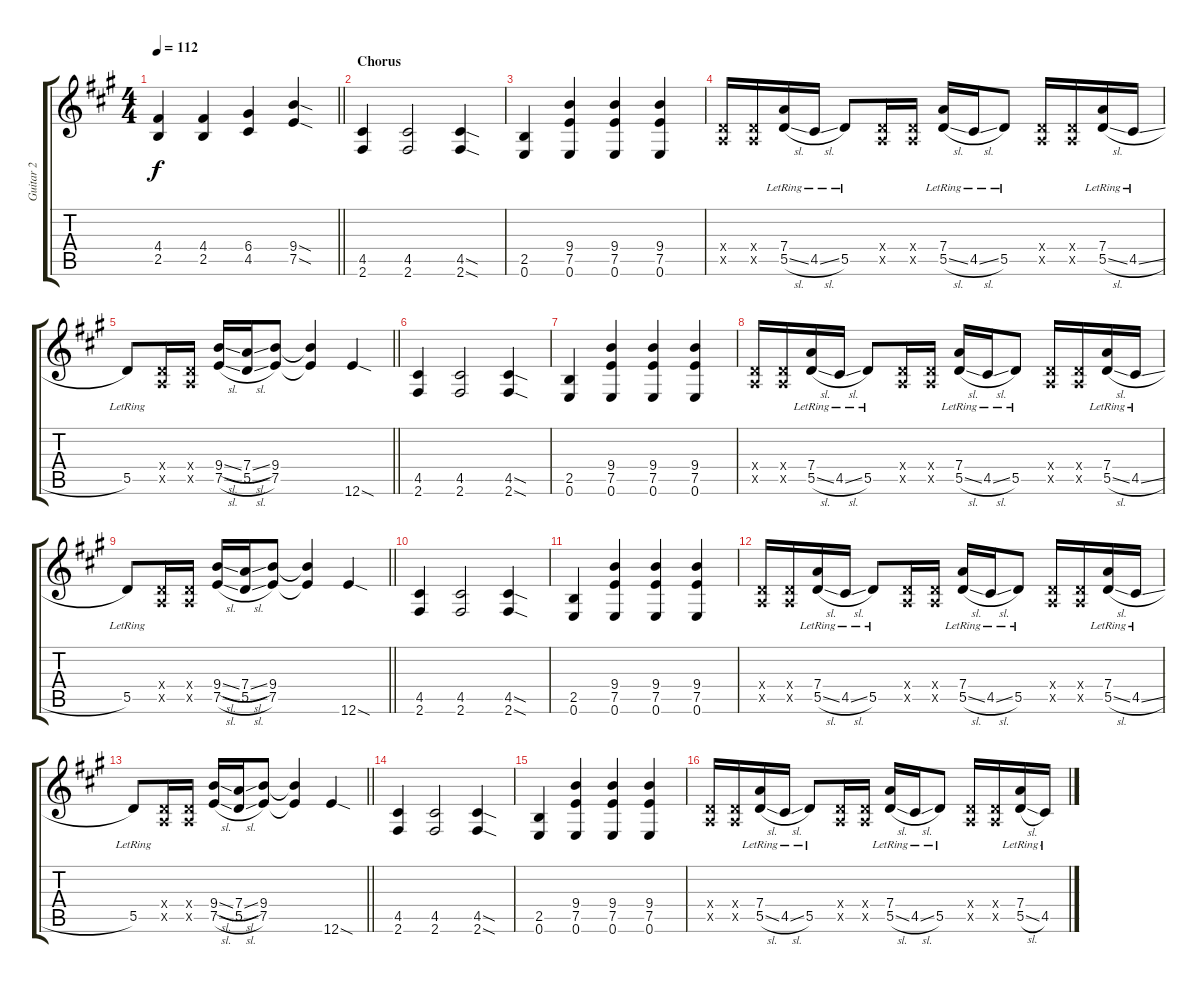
\track ("Guitar 2" "Guitar 2") {instrument distortionguitar}
\staff {score tabs}
\tuning (E4 B3 G3 D3 A2 E2) {hide}
\ts (4 4)
\tempo 112
\clef g2
\barLineRight lightlight
\ks a
(4.4 2.5).4{dy f} (4.4 2.5).4 (6.4 4.5).4 (9.4{sod} 7.5{sod}).4 |
\section ("" "Chorus")
(4.5 2.6).4 (4.5 2.6).2 (4.5{sod} 2.6{sod}).4 |
(2.5 0.6).4 (9.4 7.5 0.6).4 (9.4 7.5 0.6).4 (9.4 7.5 0.6).4 |
(0.4{x} 0.5{x}).16 (0.4{x} 0.5{x}).16 (7.4{lr} 5.5{sl lr}).16 4.5{sl lr}.16 5.5{lr}.8 (0.4{x} 0.5{x}).16 (0.4{x} 0.5{x}).16 (7.4{lr} 5.5{sl lr}).16 4.5{sl lr}.16 5.5{lr}.8 (0.4{x} 0.5{x}).16 (0.4{x} 0.5{x}).16 (7.4{lr} 5.5{sl lr}).16 4.5{sl lr}.16 |
\barLineRight lightlight
5.5{lr}.8 (0.4{x} 0.5{x}).16 (0.4{x} 0.5{x}).16 (9.4{sl} 7.5{sl}).16 (7.4{sl} 5.5{sl}).16 (9.4 7.5).8 (9.4{t} 7.5{t}).4 12.6{sod}.4 |
(4.5 2.6).4 (4.5 2.6).2 (4.5{sod} 2.6{sod}).4 |
(2.5 0.6).4 (9.4 7.5 0.6).4 (9.4 7.5 0.6).4 (9.4 7.5 0.6).4 |
(0.4{x} 0.5{x}).16 (0.4{x} 0.5{x}).16 (7.4{lr} 5.5{sl lr}).16 4.5{sl lr}.16 5.5{lr}.8 (0.4{x} 0.5{x}).16 (0.4{x} 0.5{x}).16 (7.4{lr} 5.5{sl lr}).16 4.5{sl lr}.16 5.5{lr}.8 (0.4{x} 0.5{x}).16 (0.4{x} 0.5{x}).16 (7.4{lr} 5.5{sl lr}).16 4.5{sl lr}.16 |
\barLineRight lightlight
5.5{lr}.8 (0.4{x} 0.5{x}).16 (0.4{x} 0.5{x}).16 (9.4{sl} 7.5{sl}).16 (7.4{sl} 5.5{sl}).16 (9.4 7.5).8 (9.4{t} 7.5{t}).4 12.6{sod}.4 |
(4.5 2.6).4 (4.5 2.6).2 (4.5{sod} 2.6{sod}).4 |
(2.5 0.6).4 (9.4 7.5 0.6).4 (9.4 7.5 0.6).4 (9.4 7.5 0.6).4 |
(0.4{x} 0.5{x}).16 (0.4{x} 0.5{x}).16 (7.4{lr} 5.5{sl lr}).16 4.5{sl lr}.16 5.5{lr}.8 (0.4{x} 0.5{x}).16 (0.4{x} 0.5{x}).16 (7.4{lr} 5.5{sl lr}).16 4.5{sl lr}.16 5.5{lr}.8 (0.4{x} 0.5{x}).16 (0.4{x} 0.5{x}).16 (7.4{lr} 5.5{sl lr}).16 4.5{sl lr}.16 |
\barLineRight lightlight
5.5{lr}.8 (0.4{x} 0.5{x}).16 (0.4{x} 0.5{x}).16 (9.4{sl} 7.5{sl}).16 (7.4{sl} 5.5{sl}).16 (9.4 7.5).8 (9.4{t} 7.5{t}).4 12.6{sod}.4 |
(4.5 2.6).4 (4.5 2.6).2 (4.5{sod} 2.6{sod}).4 |
(2.5 0.6).4 (9.4 7.5 0.6).4 (9.4 7.5 0.6).4 (9.4 7.5 0.6).4 |
(0.4{x} 0.5{x}).16 (0.4{x} 0.5{x}).16 (7.4{lr} 5.5{sl lr}).16 4.5{sl lr}.16 5.5{lr}.8 (0.4{x} 0.5{x}).16 (0.4{x} 0.5{x}).16 (7.4{lr} 5.5{sl lr}).16 4.5{sl lr}.16 5.5{lr}.8 (0.4{x} 0.5{x}).16 (0.4{x} 0.5{x}).16 (7.4{lr} 5.5{sl lr}).16 4.5{sl lr}.16
